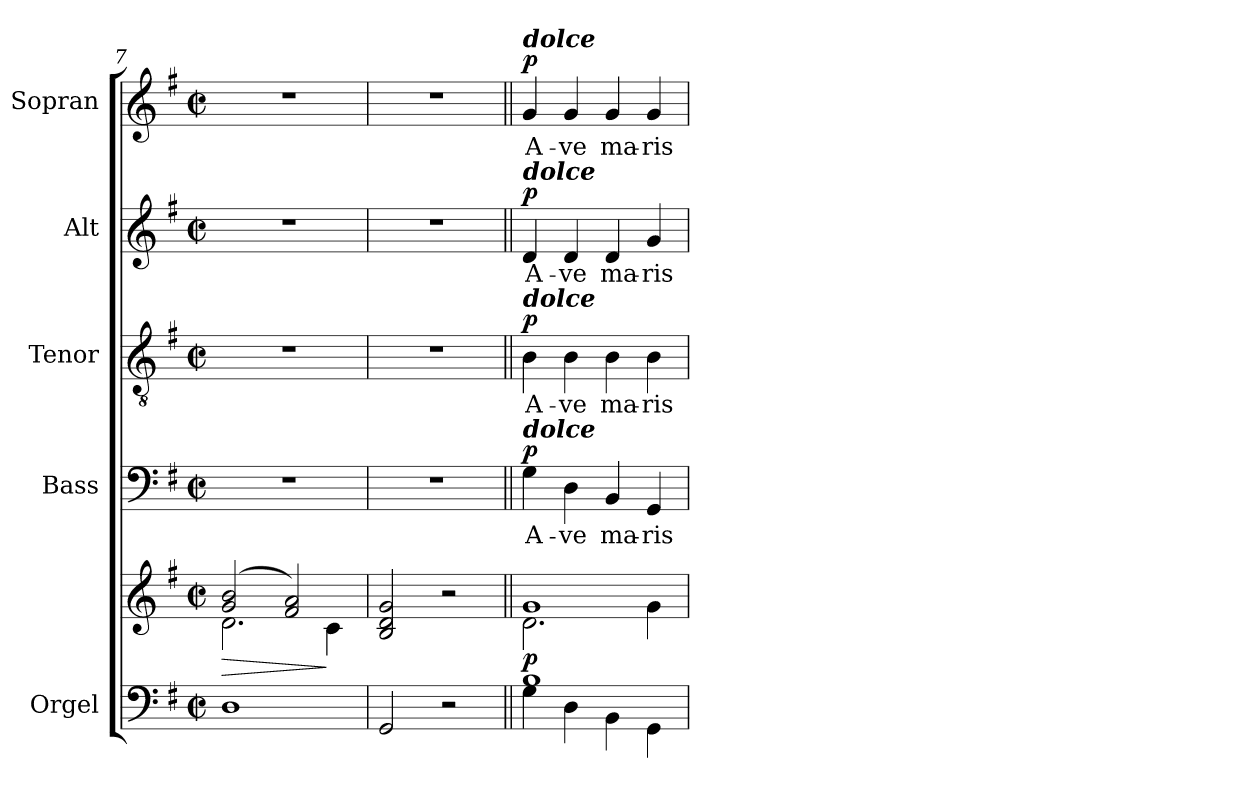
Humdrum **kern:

**kern	**kern	**dynam	**kern	**text	**dynam	**kern	**text	**dynam	**kern	**text	**dynam	**kern	**text	**dynam
*part5	*part5	*part5	*part4	*part4	*part4	*part3	*part3	*part3	*part2	*part2	*part2	*part1	*part1	*part1
*staff6	*staff5	*staff5/6	*staff4	*staff4	*staff4	*staff3	*staff3	*staff3	*staff2	*staff2	*staff2	*staff1	*staff1	*staff1
*I"Orgel	*	*	*I"Bass	*	*	*I"Tenor	*	*	*I"Alt	*	*	*I"Sopran	*	*
*I'Org.	*	*	*I'B.	*	*	*I'T.	*	*	*I'A.	*	*	*I'S.	*	*
!!LO:LB:g=z
*clefF4	*clefG2	*	*clefF4	*	*	*clefGv2	*	*	*clefG2	*	*	*clefG2	*	*
*k[f#]	*k[f#]	*	*k[f#]	*	*	*k[f#]	*	*	*k[f#]	*	*	*k[f#]	*	*
*G:	*G:	*	*G:	*	*	*G:	*	*	*G:	*	*	*G:	*	*
*M2/2	*M2/2	*	*M2/2	*	*	*M2/2	*	*	*M2/2	*	*	*M2/2	*	*
*met(c|)	*met(c|)	*	*met(c|)	*	*	*met(c|)	*	*	*met(c|)	*	*	*met(c|)	*	*
=7	=7	=7	=7	=7	=7	=7	=7	=7	=7	=7	=7	=7	=7	=7
!	!	!LO:HP:b	!	!	!	!	!	!	!	!	!	!	!	!
*	*^	*	*	*	*	*	*	*	*	*	*	*	*	*
1D	(2g/ 2b/	2.d\	>	1r	.	.	1r	.	.	1r	.	.	1r	.	.
.	2f#/ 2a/)	.	.	.	.	.	.	.	.	.	.	.	.	.	.
.	.	4c\	]	.	.	.	.	.	.	.	.	.	.	.	.
*	*v	*v	*	*	*	*	*	*	*	*	*	*	*	*	*
=8	=8	=8	=8	=8	=8	=8	=8	=8	=8	=8	=8	=8	=8	=8
2GG/	2B/ 2d/ 2g/	.	1r	.	.	1r	.	.	1r	.	.	1r	.	.
2r	2r	.	.	.	.	.	.	.	.	.	.	.	.	.
=9||	=9||	=9||	=9||	=9||	=9||	=9||	=9||	=9||	=9||	=9||	=9||	=9||	=9||	=9||
*^	*^	*	*	*	*	*	*	*	*	*	*	*	*	*
!	!	!	!	!	!	!	!	!	!	!	!	!	!	!LO:TX:a:Bi:t=dolce	!	!
!	!	!	!	!	!	!	!	!	!	!	!LO:TX:a:Bi:t=dolce	!	!	!	!	!
!	!	!	!	!	!	!	!	!LO:TX:a:Bi:t=dolce	!	!	!	!	!	!	!	!
!	!	!	!	!	!LO:TX:a:Bi:t=dolce	!	!	!	!	!	!	!	!	!	!	!
!	!	!	!	!LO:DY:b	!	!LO:LY:b	!LO:DY:a	!	!LO:LY:b	!LO:DY:a	!	!LO:LY:b	!LO:DY:a	!	!LO:LY:b	!LO:DY:a
1B	4G\	1g	2.d\	p	4G\	A-	p	4B\	A-	p	4d/	A-	p	4g/	A-	p
!	!	!	!	!	!	!LO:LY:b	!	!	!LO:LY:b	!	!	!LO:LY:b	!	!	!LO:LY:b	!
.	4D\	.	.	.	4D\	-ve	.	4B\	-ve	.	4d/	-ve	.	4g/	-ve	.
!	!	!	!	!	!	!LO:LY:b	!	!	!LO:LY:b	!	!	!LO:LY:b	!	!	!LO:LY:b	!
.	4BB\	.	.	.	4BB/	ma-	.	4B\	ma-	.	4d/	ma-	.	4g/	ma-	.
!	!	!	!	!	!	!LO:LY:b	!	!	!LO:LY:b	!	!	!LO:LY:b	!	!	!LO:LY:b	!
.	4GG\	.	4g\	.	4GG/	-ris	.	4B\	-ris	.	4g/	-ris	.	4g/	-ris	.
*v	*v	*	*	*	*	*	*	*	*	*	*	*	*	*	*	*
*	*v	*v	*	*	*	*	*	*	*	*	*	*	*	*	*
=	=	=	=	=	=	=	=	=	=	=	=	=	=	=
*-	*-	*-	*-	*-	*-	*-	*-	*-	*-	*-	*-	*-	*-	*-
